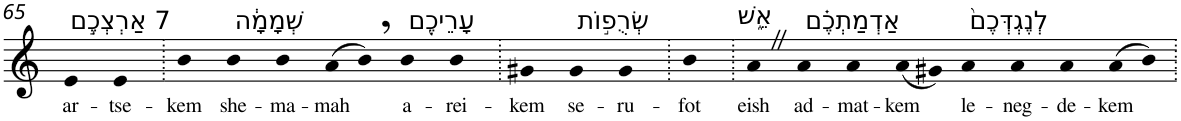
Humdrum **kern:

**kern	**text
*part1	*part1
*staff1	*staff1
*I"Piano	*
*I'Pno	*
!!LO:PB:g=z
*clefG2	*
*k[]	*
=65	=65
!LO:TX:a:t=7 אַרְצְכֶ֣ם	!
!	!LO:LY:b
4e	ar-
!	!LO:LY:b
4e	-tse-
=66.	=66.
!	!LO:LY:b
4b	-kem
!LO:TX:a:t=שְׁמָמָ֔ה	!
!	!LO:LY:b
4b	she-
!	!LO:LY:b
4b	-ma-
!	!LO:LY:b
(8a	-mah
8b,)	.
!LO:TX:a:t=עָרֵיכֶ֖ם	!
!	!LO:LY:b
4b	a-
!	!LO:LY:b
4b	-rei-
=67.	=67.
!	!LO:LY:b
4g#X	-kem
!LO:TX:a:t=שְׂרֻפ֣וֹת	!
!	!LO:LY:b
4g#	se-
!	!LO:LY:b
4g#	-ru-
=68.	=68.
!	!LO:LY:b
4b	-fot
=69.	=69.
!LO:TX:a:t=אֵ֑שׁ	!
!	!LO:LY:b
4aZ	eish
!LO:TX:a:t=אַדְמַתְכֶ֗ם	!
!	!LO:LY:b
4a	ad-
!	!LO:LY:b
4a	-mat-
!	!LO:LY:b
(8a	-kem
8g#X)	.
!LO:TX:a:t=לְנֶגְדְּכֶם֙	!
!	!LO:LY:b
4a	le-
!	!LO:LY:b
4a	-neg-
!	!LO:LY:b
4a	-de-
!	!LO:LY:b
(8a	-kem
8b)	.
=.	=.
*-	*-
